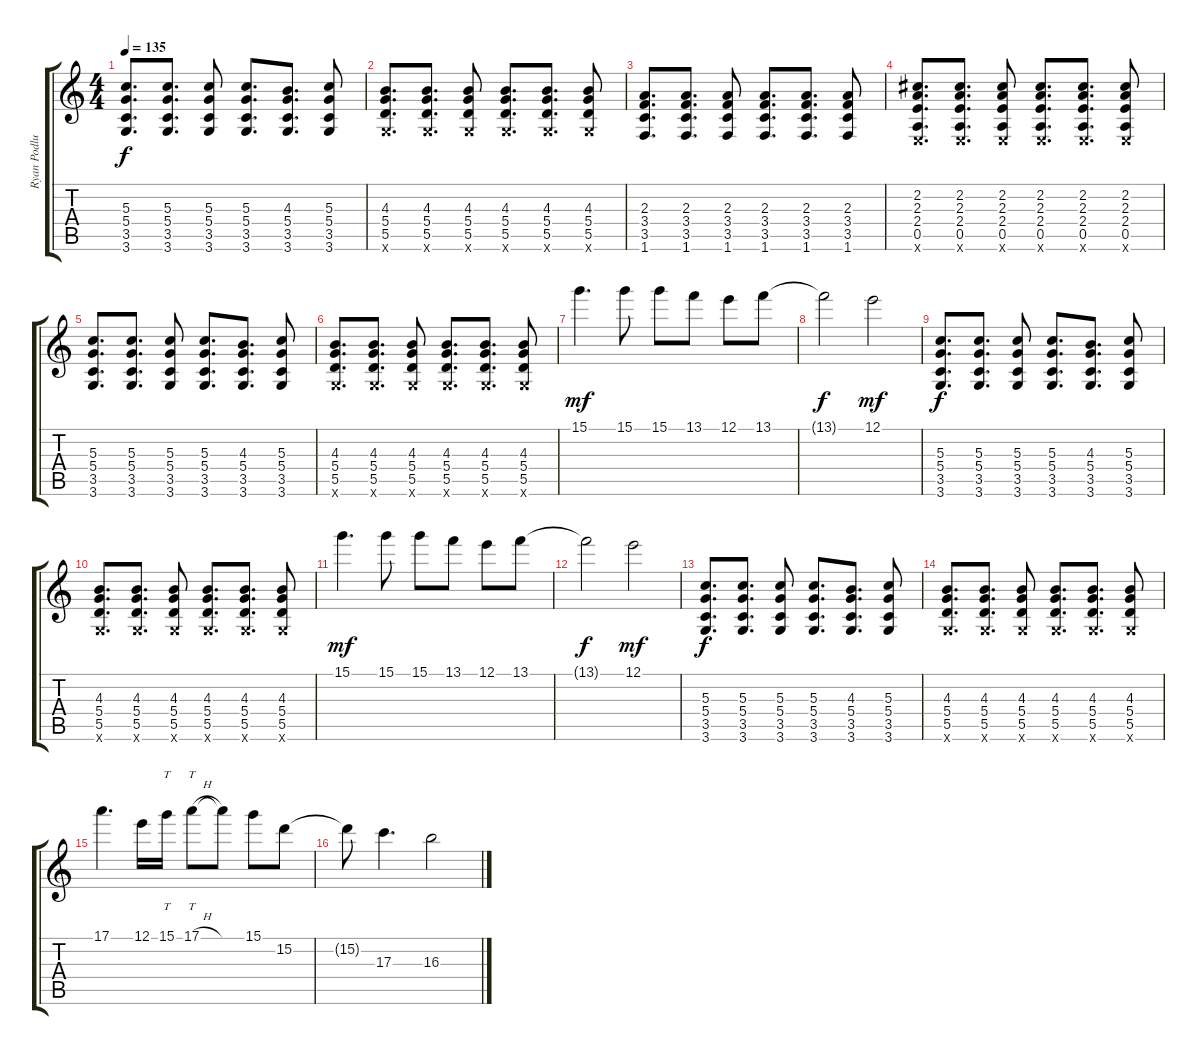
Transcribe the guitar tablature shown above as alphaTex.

\track ("Ryan Podlubny" "Ryan Podlu") {instrument distortionguitar}
\staff {score tabs}
\tuning (E4 B3 G3 D3 A2 E2) {hide}
\ts (4 4)
\tempo 135
\clef g2
\ks c
(5.3 5.4 3.5 3.6).8{d dy f} (5.3 5.4 3.5 3.6).8{d} (5.3 5.4 3.5 3.6).8 (5.3 5.4 3.5 3.6).8{d} (4.3 5.4 3.5 3.6).8{d} (5.3 5.4 3.5 3.6).8 |
(4.3 5.4 5.5 3.6{x}).8{d} (4.3 5.4 5.5 3.6{x}).8{d} (4.3 5.4 5.5 3.6{x}).8 (4.3 5.4 5.5 3.6{x}).8{d} (4.3 5.4 5.5 3.6{x}).8{d} (4.3 5.4 5.5 3.6{x}).8 |
(2.3 3.4 3.5 1.6).8{d} (2.3 3.4 3.5 1.6).8{d} (2.3 3.4 3.5 1.6).8 (2.3 3.4 3.5 1.6).8{d} (2.3 3.4 3.5 1.6).8{d} (2.3 3.4 3.5 1.6).8 |
(2.2 2.3 2.4 0.5 0.6{x}).8{d} (2.2 2.3 2.4 0.5 0.6{x}).8{d} (2.2 2.3 2.4 0.5 0.6{x}).8 (2.2 2.3 2.4 0.5 0.6{x}).8{d} (2.2 2.3 2.4 0.5 0.6{x}).8{d} (2.2 2.3 2.4 0.5 0.6{x}).8 |
(5.3 5.4 3.5 3.6).8{d} (5.3 5.4 3.5 3.6).8{d} (5.3 5.4 3.5 3.6).8 (5.3 5.4 3.5 3.6).8{d} (4.3 5.4 3.5 3.6).8{d} (5.3 5.4 3.5 3.6).8 |
(4.3 5.4 5.5 3.6{x}).8{d} (4.3 5.4 5.5 3.6{x}).8{d} (4.3 5.4 5.5 3.6{x}).8 (4.3 5.4 5.5 3.6{x}).8{d} (4.3 5.4 5.5 3.6{x}).8{d} (4.3 5.4 5.5 3.6{x}).8 |
15.1.4{d dy mf} 15.1.8 15.1.8 13.1.8 12.1.8 13.1.8 |
13.1{t}.2{dy f} 12.1.2{dy mf} |
(5.3 5.4 3.5 3.6).8{d dy f} (5.3 5.4 3.5 3.6).8{d} (5.3 5.4 3.5 3.6).8 (5.3 5.4 3.5 3.6).8{d} (4.3 5.4 3.5 3.6).8{d} (5.3 5.4 3.5 3.6).8 |
(4.3 5.4 5.5 3.6{x}).8{d} (4.3 5.4 5.5 3.6{x}).8{d} (4.3 5.4 5.5 3.6{x}).8 (4.3 5.4 5.5 3.6{x}).8{d} (4.3 5.4 5.5 3.6{x}).8{d} (4.3 5.4 5.5 3.6{x}).8 |
15.1.4{d dy mf} 15.1.8 15.1.8 13.1.8 12.1.8 13.1.8 |
13.1{t}.2{dy f} 12.1.2{dy mf} |
(5.3 5.4 3.5 3.6).8{d dy f} (5.3 5.4 3.5 3.6).8{d} (5.3 5.4 3.5 3.6).8 (5.3 5.4 3.5 3.6).8{d} (4.3 5.4 3.5 3.6).8{d} (5.3 5.4 3.5 3.6).8 |
(4.3 5.4 5.5 3.6{x}).8{d} (4.3 5.4 5.5 3.6{x}).8{d} (4.3 5.4 5.5 3.6{x}).8 (4.3 5.4 5.5 3.6{x}).8{d} (4.3 5.4 5.5 3.6{x}).8{d} (4.3 5.4 5.5 3.6{x}).8 |
17.1.4{d} 12.1.16 15.1.16{tt} 17.1{h}.8{tt} 17.1{t}.8 15.1.8 15.2.8 |
15.2{t}.8 17.3.4{d} 16.3.2
